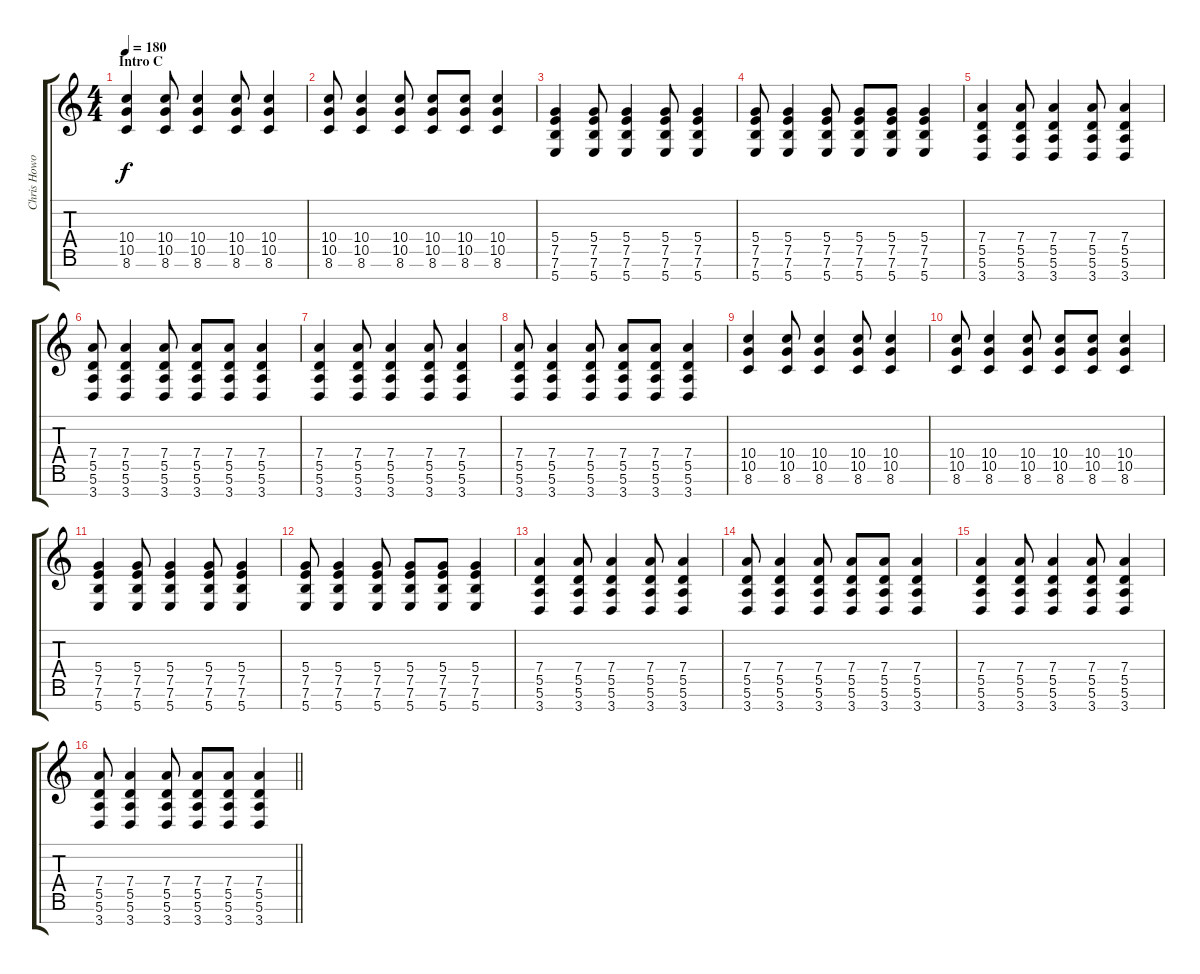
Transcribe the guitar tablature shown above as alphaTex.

\track ("Chris Howorth (Lead Guitar)" "Chris Howo") {instrument distortionguitar}
\staff {score tabs}
\tuning (E4 B3 G3 D3 A2 E2 B1) {hide}
\ts (4 4)
\section ("" "Intro C")
\tempo 180
\clef g2
\ks c
(10.4 10.5 8.6).4{dy f instrument distortionguitar} (10.4 10.5 8.6).8 (10.4 10.5 8.6).4 (10.4 10.5 8.6).8 (10.4 10.5 8.6).4 |
(10.4 10.5 8.6).8 (10.4 10.5 8.6).4 (10.4 10.5 8.6).8 (10.4 10.5 8.6).8 (10.4 10.5 8.6).8 (10.4 10.5 8.6).4 |
(5.4 7.5 7.6 5.7).4 (5.4 7.5 7.6 5.7).8 (5.4 7.5 7.6 5.7).4 (5.4 7.5 7.6 5.7).8 (5.4 7.5 7.6 5.7).4 |
(5.4 7.5 7.6 5.7).8 (5.4 7.5 7.6 5.7).4 (5.4 7.5 7.6 5.7).8 (5.4 7.5 7.6 5.7).8 (5.4 7.5 7.6 5.7).8 (5.4 7.5 7.6 5.7).4 |
(7.4 5.5 5.6 3.7).4 (7.4 5.5 5.6 3.7).8 (7.4 5.5 5.6 3.7).4 (7.4 5.5 5.6 3.7).8 (7.4 5.5 5.6 3.7).4 |
(7.4 5.5 5.6 3.7).8 (7.4 5.5 5.6 3.7).4 (7.4 5.5 5.6 3.7).8 (7.4 5.5 5.6 3.7).8 (7.4 5.5 5.6 3.7).8 (7.4 5.5 5.6 3.7).4 |
(7.4 5.5 5.6 3.7).4 (7.4 5.5 5.6 3.7).8 (7.4 5.5 5.6 3.7).4 (7.4 5.5 5.6 3.7).8 (7.4 5.5 5.6 3.7).4 |
(7.4 5.5 5.6 3.7).8 (7.4 5.5 5.6 3.7).4 (7.4 5.5 5.6 3.7).8 (7.4 5.5 5.6 3.7).8 (7.4 5.5 5.6 3.7).8 (7.4 5.5 5.6 3.7).4 |
(10.4 10.5 8.6).4 (10.4 10.5 8.6).8 (10.4 10.5 8.6).4 (10.4 10.5 8.6).8 (10.4 10.5 8.6).4 |
(10.4 10.5 8.6).8 (10.4 10.5 8.6).4 (10.4 10.5 8.6).8 (10.4 10.5 8.6).8 (10.4 10.5 8.6).8 (10.4 10.5 8.6).4 |
(5.4 7.5 7.6 5.7).4 (5.4 7.5 7.6 5.7).8 (5.4 7.5 7.6 5.7).4 (5.4 7.5 7.6 5.7).8 (5.4 7.5 7.6 5.7).4 |
(5.4 7.5 7.6 5.7).8 (5.4 7.5 7.6 5.7).4 (5.4 7.5 7.6 5.7).8 (5.4 7.5 7.6 5.7).8 (5.4 7.5 7.6 5.7).8 (5.4 7.5 7.6 5.7).4 |
(7.4 5.5 5.6 3.7).4 (7.4 5.5 5.6 3.7).8 (7.4 5.5 5.6 3.7).4 (7.4 5.5 5.6 3.7).8 (7.4 5.5 5.6 3.7).4 |
(7.4 5.5 5.6 3.7).8 (7.4 5.5 5.6 3.7).4 (7.4 5.5 5.6 3.7).8 (7.4 5.5 5.6 3.7).8 (7.4 5.5 5.6 3.7).8 (7.4 5.5 5.6 3.7).4 |
(7.4 5.5 5.6 3.7).4 (7.4 5.5 5.6 3.7).8 (7.4 5.5 5.6 3.7).4 (7.4 5.5 5.6 3.7).8 (7.4 5.5 5.6 3.7).4 |
\barLineRight lightlight
(7.4 5.5 5.6 3.7).8 (7.4 5.5 5.6 3.7).4 (7.4 5.5 5.6 3.7).8 (7.4 5.5 5.6 3.7).8 (7.4 5.5 5.6 3.7).8 (7.4 5.5 5.6 3.7).4
